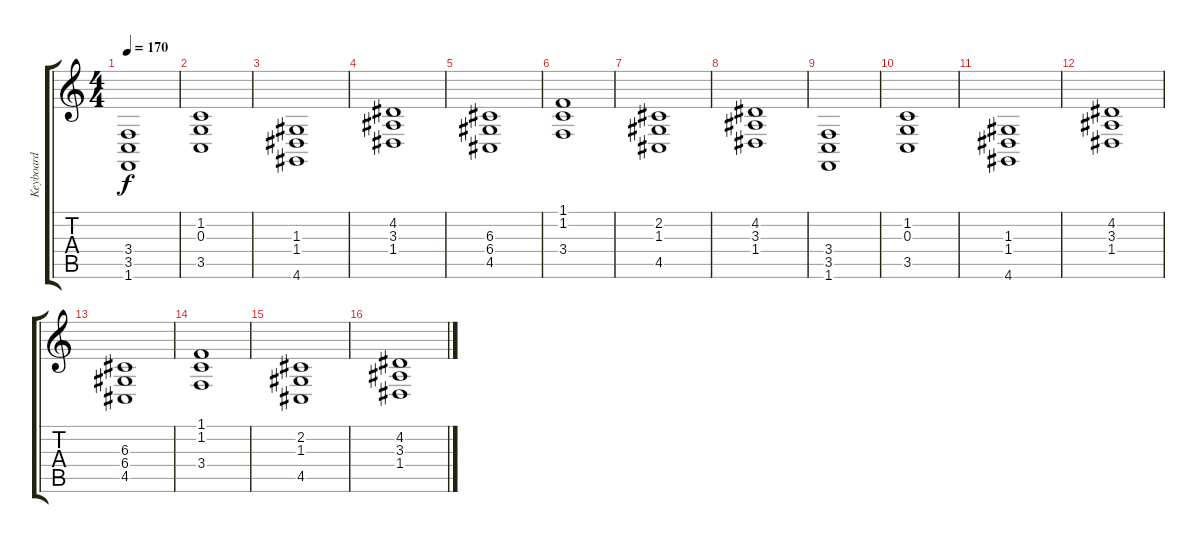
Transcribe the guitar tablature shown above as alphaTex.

\track ("Keyboard" "Keyboard") {instrument lead3calliope}
\staff {score tabs}
\tuning (E4 B3 G3 D3 A2 E2) {hide}
\ts (4 4)
\tempo 170
\clef g2
\ks c
(3.4 3.5 1.6).1{dy f} |
(1.2 0.3 3.5).1 |
(1.3 1.4 4.6).1 |
(4.2 3.3 1.4).1 |
(6.3 6.4 4.5).1 |
(1.1 1.2 3.4).1 |
(2.2 1.3 4.5).1 |
(4.2 3.3 1.4).1 |
(3.4 3.5 1.6).1 |
(1.2 0.3 3.5).1 |
(1.3 1.4 4.6).1 |
(4.2 3.3 1.4).1 |
(6.3 6.4 4.5).1 |
(1.1 1.2 3.4).1 |
(2.2 1.3 4.5).1 |
(4.2 3.3 1.4).1
